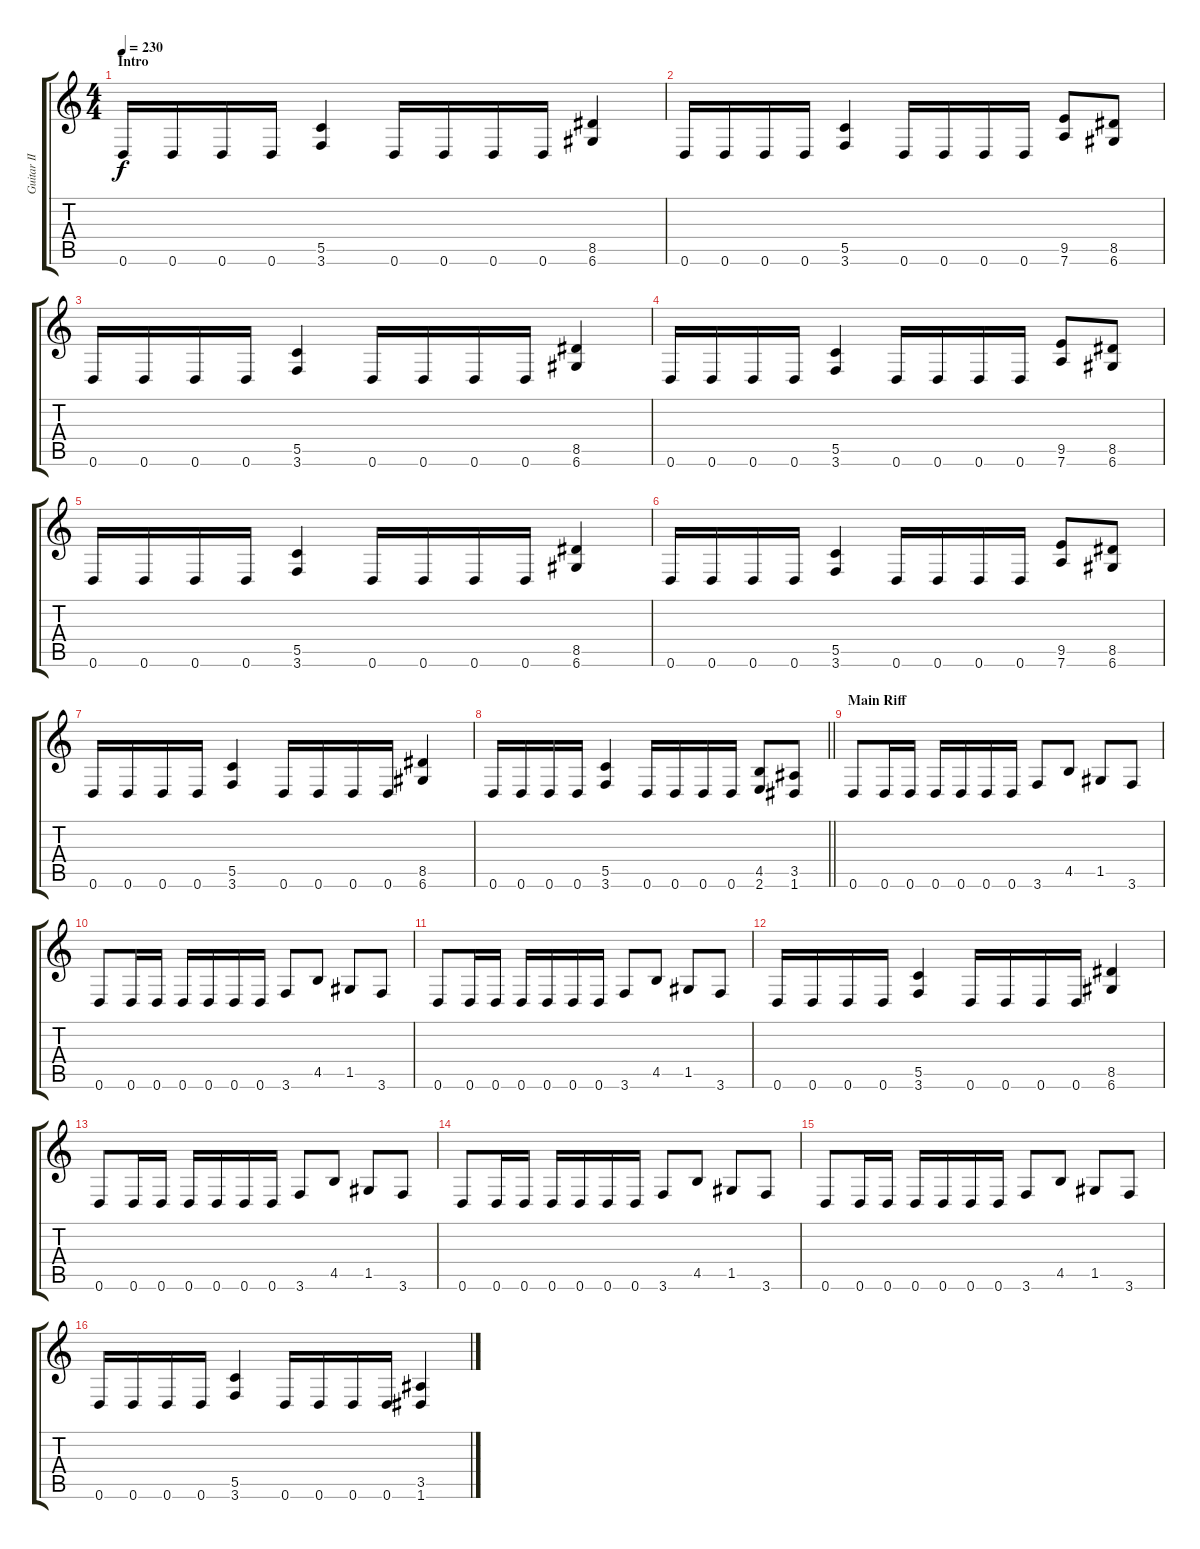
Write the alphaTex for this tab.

\track ("Guitar II" "Guitar II") {instrument distortionguitar}
\staff {score tabs}
\tuning (D4 A3 F3 C3 G2 D2) {hide}
\ts (4 4)
\section ("" "Intro")
\tempo 230
\clef g2
\ks c
0.6.16{dy f instrument distortionguitar} 0.6.16 0.6.16 0.6.16 (5.5 3.6).4 0.6.16 0.6.16 0.6.16 0.6.16 (8.5 6.6).4 |
0.6.16 0.6.16 0.6.16 0.6.16 (5.5 3.6).4 0.6.16 0.6.16 0.6.16 0.6.16 (9.5 7.6).8 (8.5 6.6).8 |
0.6.16 0.6.16 0.6.16 0.6.16 (5.5 3.6).4 0.6.16 0.6.16 0.6.16 0.6.16 (8.5 6.6).4 |
0.6.16 0.6.16 0.6.16 0.6.16 (5.5 3.6).4 0.6.16 0.6.16 0.6.16 0.6.16 (9.5 7.6).8 (8.5 6.6).8 |
0.6.16 0.6.16 0.6.16 0.6.16 (5.5 3.6).4 0.6.16 0.6.16 0.6.16 0.6.16 (8.5 6.6).4 |
0.6.16 0.6.16 0.6.16 0.6.16 (5.5 3.6).4 0.6.16 0.6.16 0.6.16 0.6.16 (9.5 7.6).8 (8.5 6.6).8 |
0.6.16 0.6.16 0.6.16 0.6.16 (5.5 3.6).4 0.6.16 0.6.16 0.6.16 0.6.16 (8.5 6.6).4 |
\barLineRight lightlight
0.6.16 0.6.16 0.6.16 0.6.16 (5.5 3.6).4 0.6.16 0.6.16 0.6.16 0.6.16 (4.5 2.6).8 (3.5 1.6).8 |
\section ("" "Main Riff")
0.6.8 0.6.16 0.6.16 0.6.16 0.6.16 0.6.16 0.6.16 3.6.8 4.5.8 1.5.8 3.6.8 |
0.6.8 0.6.16 0.6.16 0.6.16 0.6.16 0.6.16 0.6.16 3.6.8 4.5.8 1.5.8 3.6.8 |
0.6.8 0.6.16 0.6.16 0.6.16 0.6.16 0.6.16 0.6.16 3.6.8 4.5.8 1.5.8 3.6.8 |
0.6.16 0.6.16 0.6.16 0.6.16 (5.5 3.6).4 0.6.16 0.6.16 0.6.16 0.6.16 (8.5 6.6).4 |
0.6.8 0.6.16 0.6.16 0.6.16 0.6.16 0.6.16 0.6.16 3.6.8 4.5.8 1.5.8 3.6.8 |
0.6.8 0.6.16 0.6.16 0.6.16 0.6.16 0.6.16 0.6.16 3.6.8 4.5.8 1.5.8 3.6.8 |
0.6.8 0.6.16 0.6.16 0.6.16 0.6.16 0.6.16 0.6.16 3.6.8 4.5.8 1.5.8 3.6.8 |
0.6.16 0.6.16 0.6.16 0.6.16 (5.5 3.6).4 0.6.16 0.6.16 0.6.16 0.6.16 (3.5 1.6).4
